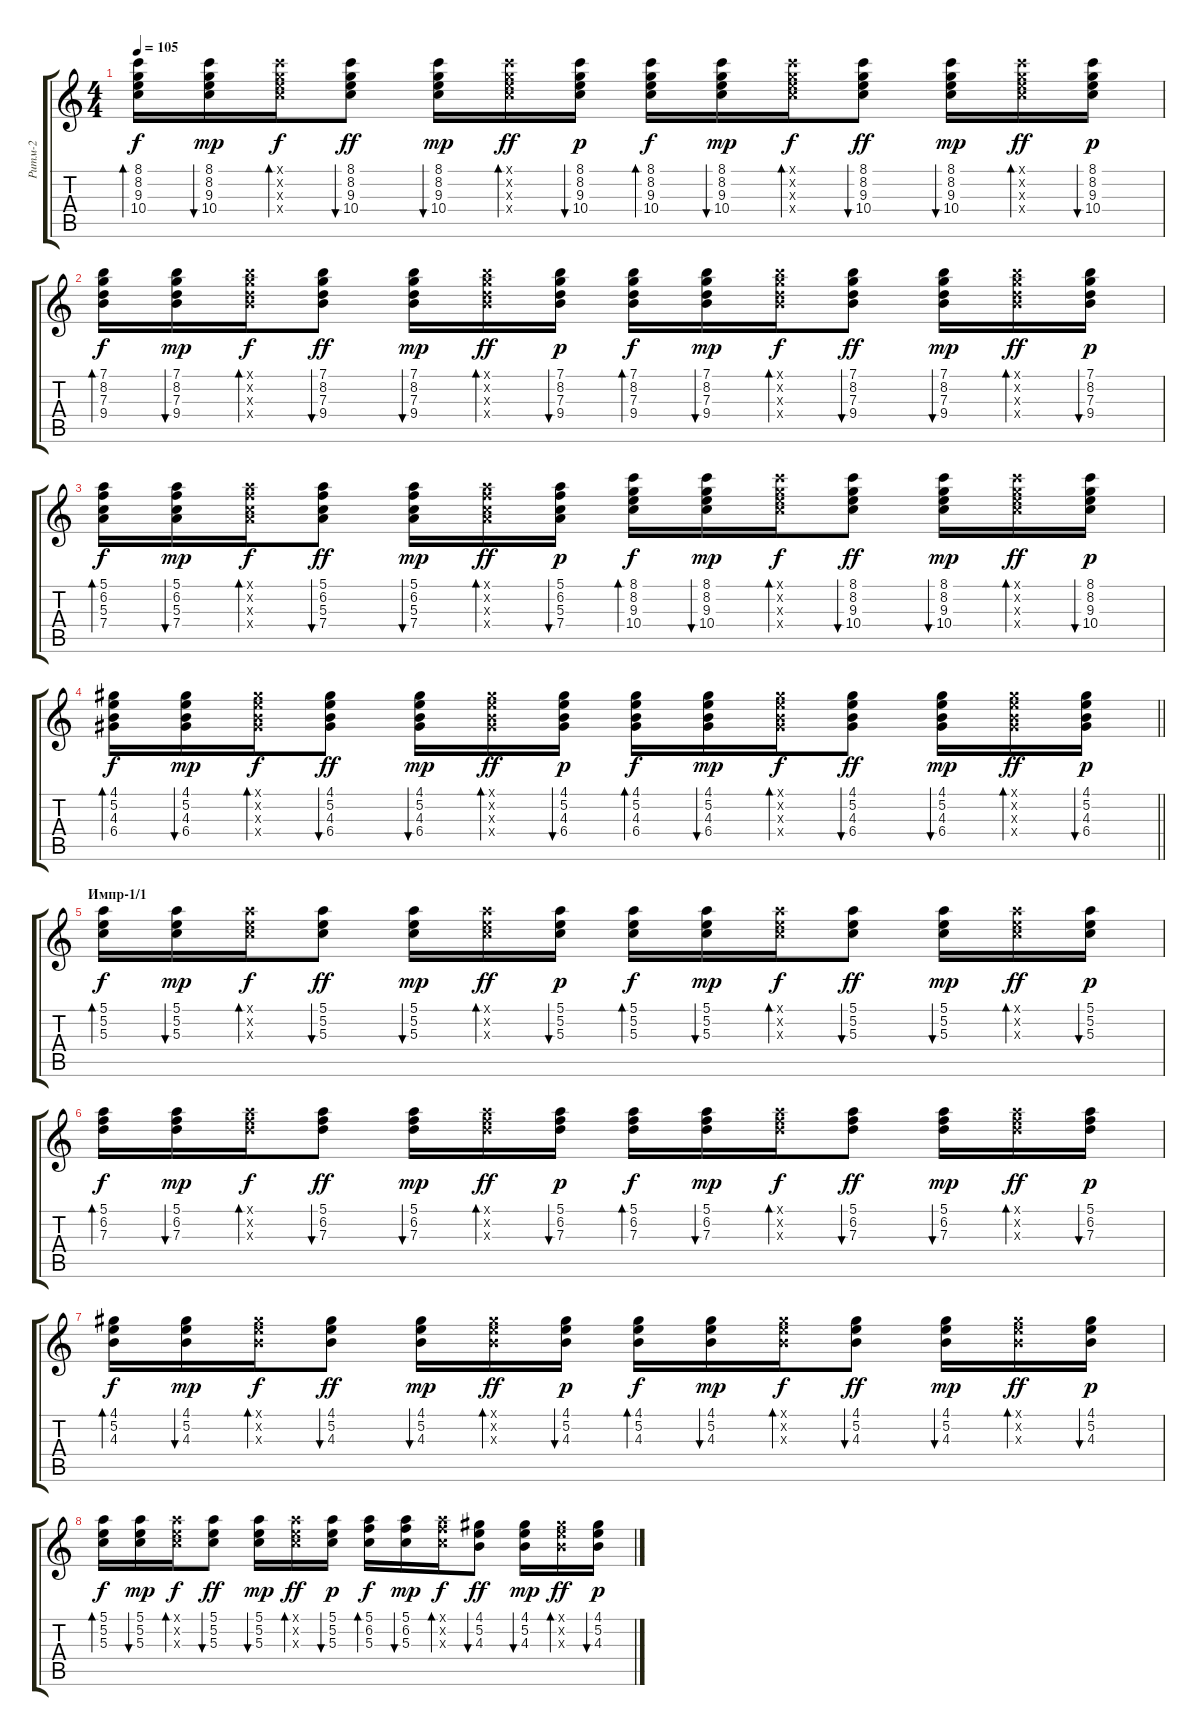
\track ("Ритм-2" "Ритм-2") {instrument electricguitarjazz}
\staff {score tabs}
\tuning (E4 B3 G3 D3 A2 E2) {hide}
\ts (4 4)
\tempo 105
\clef g2
\ks c
(8.1 8.2 9.3 10.4).16{bd 60 dy f} (8.1 8.2 9.3 10.4).16{bu 60 dy mp} (8.1{x} 8.2{x} 9.3{x} 10.4{x}).16{bd 60 dy f} (8.1 8.2 9.3 10.4).8{bu 60 dy ff} (8.1 8.2 9.3 10.4).16{bu 60 dy mp} (8.1{x} 8.2{x} 9.3{x} 10.4{x}).16{bd 60 dy ff} (8.1 8.2 9.3 10.4).16{bu 60 dy p} (8.1 8.2 9.3 10.4).16{bd 60 dy f} (8.1 8.2 9.3 10.4).16{bu 60 dy mp} (8.1{x} 8.2{x} 9.3{x} 10.4{x}).16{bd 60 dy f} (8.1 8.2 9.3 10.4).8{bu 60 dy ff} (8.1 8.2 9.3 10.4).16{bu 60 dy mp} (8.1{x} 8.2{x} 9.3{x} 10.4{x}).16{bd 60 dy ff} (8.1 8.2 9.3 10.4).16{bu 60 dy p} |
(7.1 8.2 7.3 9.4).16{bd 60 dy f} (7.1 8.2 7.3 9.4).16{bu 60 dy mp} (7.1{x} 8.2{x} 7.3{x} 9.4{x}).16{bd 60 dy f} (7.1 8.2 7.3 9.4).8{bu 60 dy ff} (7.1 8.2 7.3 9.4).16{bu 60 dy mp} (7.1{x} 8.2{x} 7.3{x} 9.4{x}).16{bd 60 dy ff} (7.1 8.2 7.3 9.4).16{bu 60 dy p} (7.1 8.2 7.3 9.4).16{bd 60 dy f} (7.1 8.2 7.3 9.4).16{bu 60 dy mp} (7.1{x} 8.2{x} 7.3{x} 9.4{x}).16{bd 60 dy f} (7.1 8.2 7.3 9.4).8{bu 60 dy ff} (7.1 8.2 7.3 9.4).16{bu 60 dy mp} (7.1{x} 8.2{x} 7.3{x} 9.4{x}).16{bd 60 dy ff} (7.1 8.2 7.3 9.4).16{bu 60 dy p} |
(5.1 6.2 5.3 7.4).16{bd 60 dy f} (5.1 6.2 5.3 7.4).16{bu 60 dy mp} (5.1{x} 6.2{x} 5.3{x} 7.4{x}).16{bd 60 dy f} (5.1 6.2 5.3 7.4).8{bu 60 dy ff} (5.1 6.2 5.3 7.4).16{bu 60 dy mp} (5.1{x} 6.2{x} 5.3{x} 7.4{x}).16{bd 60 dy ff} (5.1 6.2 5.3 7.4).16{bu 60 dy p} (8.1 8.2 9.3 10.4).16{bd 60 dy f} (8.1 8.2 9.3 10.4).16{bu 60 dy mp} (8.1{x} 8.2{x} 9.3{x} 10.4{x}).16{bd 60 dy f} (8.1 8.2 9.3 10.4).8{bu 60 dy ff} (8.1 8.2 9.3 10.4).16{bu 60 dy mp} (8.1{x} 8.2{x} 9.3{x} 10.4{x}).16{bd 60 dy ff} (8.1 8.2 9.3 10.4).16{bu 60 dy p} |
\barLineRight lightlight
(4.1 5.2 4.3 6.4).16{bd 60 dy f} (4.1 5.2 4.3 6.4).16{bu 60 dy mp} (4.1{x} 5.2{x} 4.3{x} 6.4{x}).16{bd 60 dy f} (4.1 5.2 4.3 6.4).8{bu 60 dy ff} (4.1 5.2 4.3 6.4).16{bu 60 dy mp} (4.1{x} 5.2{x} 4.3{x} 6.4{x}).16{bd 60 dy ff} (4.1 5.2 4.3 6.4).16{bu 60 dy p} (4.1 5.2 4.3 6.4).16{bd 60 dy f} (4.1 5.2 4.3 6.4).16{bu 60 dy mp} (4.1{x} 5.2{x} 4.3{x} 6.4{x}).16{bd 60 dy f} (4.1 5.2 4.3 6.4).8{bu 60 dy ff} (4.1 5.2 4.3 6.4).16{bu 60 dy mp} (4.1{x} 5.2{x} 4.3{x} 6.4{x}).16{bd 60 dy ff} (4.1 5.2 4.3 6.4).16{bu 60 dy p} |
\section ("" "Импр-1/1")
(5.1 5.2 5.3).16{bd 60 dy f} (5.1 5.2 5.3).16{bu 60 dy mp} (5.1{x} 5.2{x} 5.3{x}).16{bd 60 dy f} (5.1 5.2 5.3).8{bu 60 dy ff} (5.1 5.2 5.3).16{bu 60 dy mp} (5.1{x} 5.2{x} 5.3{x}).16{bd 60 dy ff} (5.1 5.2 5.3).16{bu 60 dy p} (5.1 5.2 5.3).16{bd 60 dy f} (5.1 5.2 5.3).16{bu 60 dy mp} (5.1{x} 5.2{x} 5.3{x}).16{bd 60 dy f} (5.1 5.2 5.3).8{bu 60 dy ff} (5.1 5.2 5.3).16{bu 60 dy mp} (5.1{x} 5.2{x} 5.3{x}).16{bd 60 dy ff} (5.1 5.2 5.3).16{bu 60 dy p} |
(5.1 6.2 7.3).16{bd 60 dy f} (5.1 6.2 7.3).16{bu 60 dy mp} (5.1{x} 6.2{x} 7.3{x}).16{bd 60 dy f} (5.1 6.2 7.3).8{bu 60 dy ff} (5.1 6.2 7.3).16{bu 60 dy mp} (5.1{x} 6.2{x} 7.3{x}).16{bd 60 dy ff} (5.1 6.2 7.3).16{bu 60 dy p} (5.1 6.2 7.3).16{bd 60 dy f} (5.1 6.2 7.3).16{bu 60 dy mp} (5.1{x} 6.2{x} 7.3{x}).16{bd 60 dy f} (5.1 6.2 7.3).8{bu 60 dy ff} (5.1 6.2 7.3).16{bu 60 dy mp} (5.1{x} 6.2{x} 7.3{x}).16{bd 60 dy ff} (5.1 6.2 7.3).16{bu 60 dy p} |
(4.1 5.2 4.3).16{bd 60 dy f} (4.1 5.2 4.3).16{bu 60 dy mp} (4.1{x} 5.2{x} 4.3{x}).16{bd 60 dy f} (4.1 5.2 4.3).8{bu 60 dy ff} (4.1 5.2 4.3).16{bu 60 dy mp} (4.1{x} 5.2{x} 4.3{x}).16{bd 60 dy ff} (4.1 5.2 4.3).16{bu 60 dy p} (4.1 5.2 4.3).16{bd 60 dy f} (4.1 5.2 4.3).16{bu 60 dy mp} (4.1{x} 5.2{x} 4.3{x}).16{bd 60 dy f} (4.1 5.2 4.3).8{bu 60 dy ff} (4.1 5.2 4.3).16{bu 60 dy mp} (4.1{x} 5.2{x} 4.3{x}).16{bd 60 dy ff} (4.1 5.2 4.3).16{bu 60 dy p} |
(5.1 5.2 5.3).16{bd 60 dy f} (5.1 5.2 5.3).16{bu 60 dy mp} (5.1{x} 5.2{x} 5.3{x}).16{bd 60 dy f} (5.1 5.2 5.3).8{bu 60 dy ff} (5.1 5.2 5.3).16{bu 60 dy mp} (5.1{x} 5.2{x} 5.3{x}).16{bd 60 dy ff} (5.1 5.2 5.3).16{bu 60 dy p} (5.1 6.2 5.3).16{bd 60 dy f} (5.1 6.2 5.3).16{bu 60 dy mp} (5.1{x} 6.2{x} 5.3{x}).16{bd 60 dy f} (4.1 5.2 4.3).8{bu 60 dy ff} (4.1 5.2 4.3).16{bu 60 dy mp} (4.1{x} 5.2{x} 4.3{x}).16{bd 60 dy ff} (4.1 5.2 4.3).16{bu 60 dy p}
